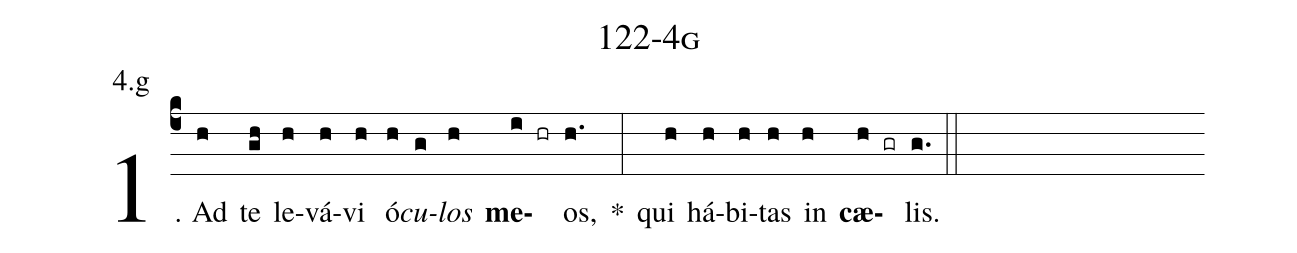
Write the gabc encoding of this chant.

name: 122-4g;
annotation: 4.g;
%%
(c4)1. Ad(h) te(gh) le(h)vá(h)vi(h) ó(h)<i>cu</i>(g)<i>los</i>(h) <b>me</b>(i hr)os,(h.) *(:) qui(h) há(h)bi(h)tas(h) in(h) <b>cæ</b>(h gr)lis.(g.) (::)
